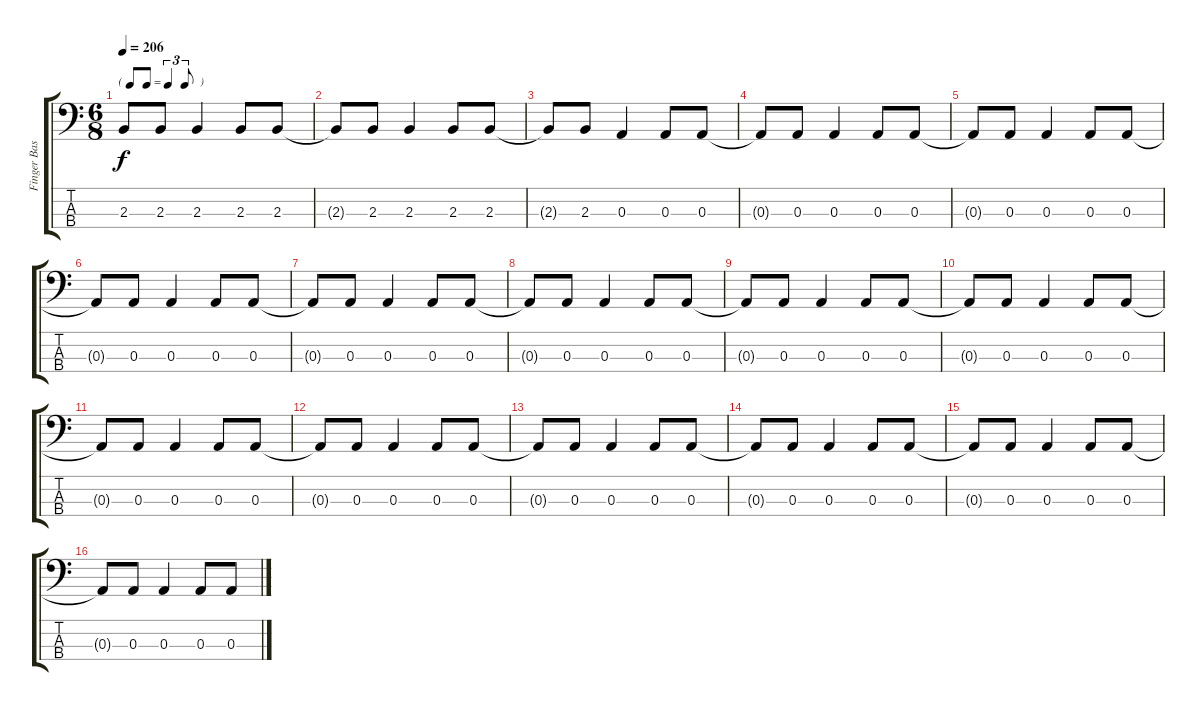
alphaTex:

\track ("Finger Bass" "Finger Bas") {instrument electricbassfinger}
\staff {score tabs}
\tuning (G2 D2 A1 E1) {hide}
\ts (6 8)
\tf triplet8th
\tempo 206
\clef f4
\ks c
2.3{t}.8{dy f} 2.3.8 2.3.4 2.3.8 2.3.8 |
2.3{t}.8 2.3.8 2.3.4 2.3.8 2.3.8 |
2.3{t}.8 2.3.8 0.3.4 0.3.8 0.3.8 |
0.3{t}.8 0.3.8 0.3.4 0.3.8 0.3.8 |
0.3{t}.8 0.3.8 0.3.4 0.3.8 0.3.8 |
0.3{t}.8 0.3.8 0.3.4 0.3.8 0.3.8 |
0.3{t}.8 0.3.8 0.3.4 0.3.8 0.3.8 |
0.3{t}.8 0.3.8 0.3.4 0.3.8 0.3.8 |
0.3{t}.8 0.3.8 0.3.4 0.3.8 0.3.8 |
0.3{t}.8 0.3.8 0.3.4 0.3.8 0.3.8 |
0.3{t}.8 0.3.8 0.3.4 0.3.8 0.3.8 |
0.3{t}.8 0.3.8 0.3.4 0.3.8 0.3.8 |
0.3{t}.8 0.3.8 0.3.4 0.3.8 0.3.8 |
0.3{t}.8 0.3.8 0.3.4 0.3.8 0.3.8 |
0.3{t}.8 0.3.8 0.3.4 0.3.8 0.3.8 |
0.3{t}.8 0.3.8 0.3.4 0.3.8 0.3.8
